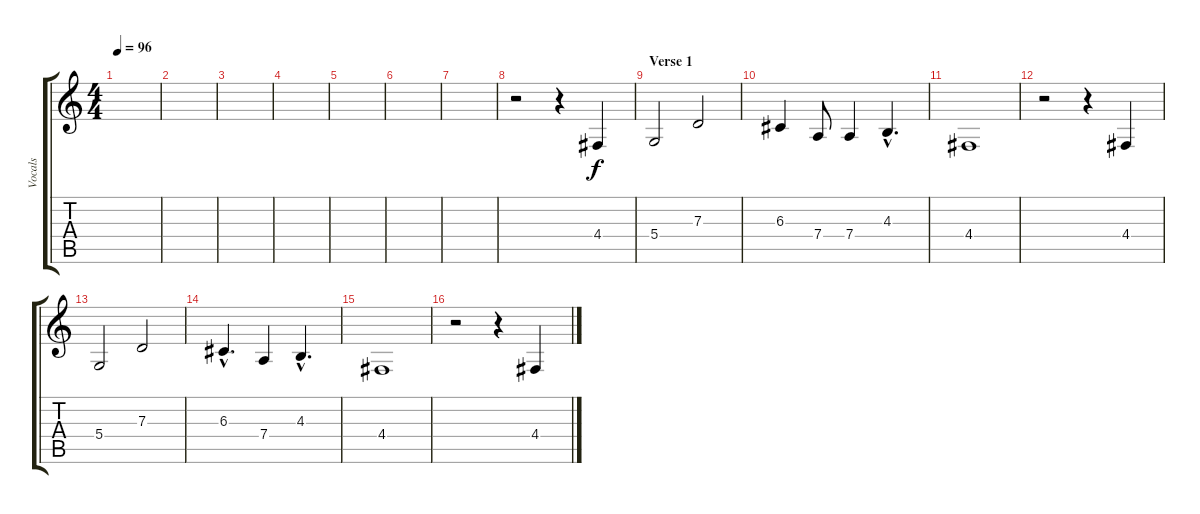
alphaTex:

\track ("Vocals" "Vocals") {instrument cello}
\staff {score tabs}
\tuning (E4 B3 G3 D3 A2 E2) {hide}
\ts (4 4)
\tempo 96
\clef g2
\ks c
|
|
|
|
|
|
|
r.2 r.4 4.4.4 |
\section ("" "Verse 1")
5.4.2 7.3.2 |
6.3.4 7.4.8 7.4.4 4.3{hac}.4{d} |
4.4.1 |
r.2 r.4 4.4.4 |
5.4.2 7.3.2 |
6.3{hac}.4{d} 7.4.4 4.3{hac}.4{d} |
4.4.1 |
r.2 r.4 4.4.4
